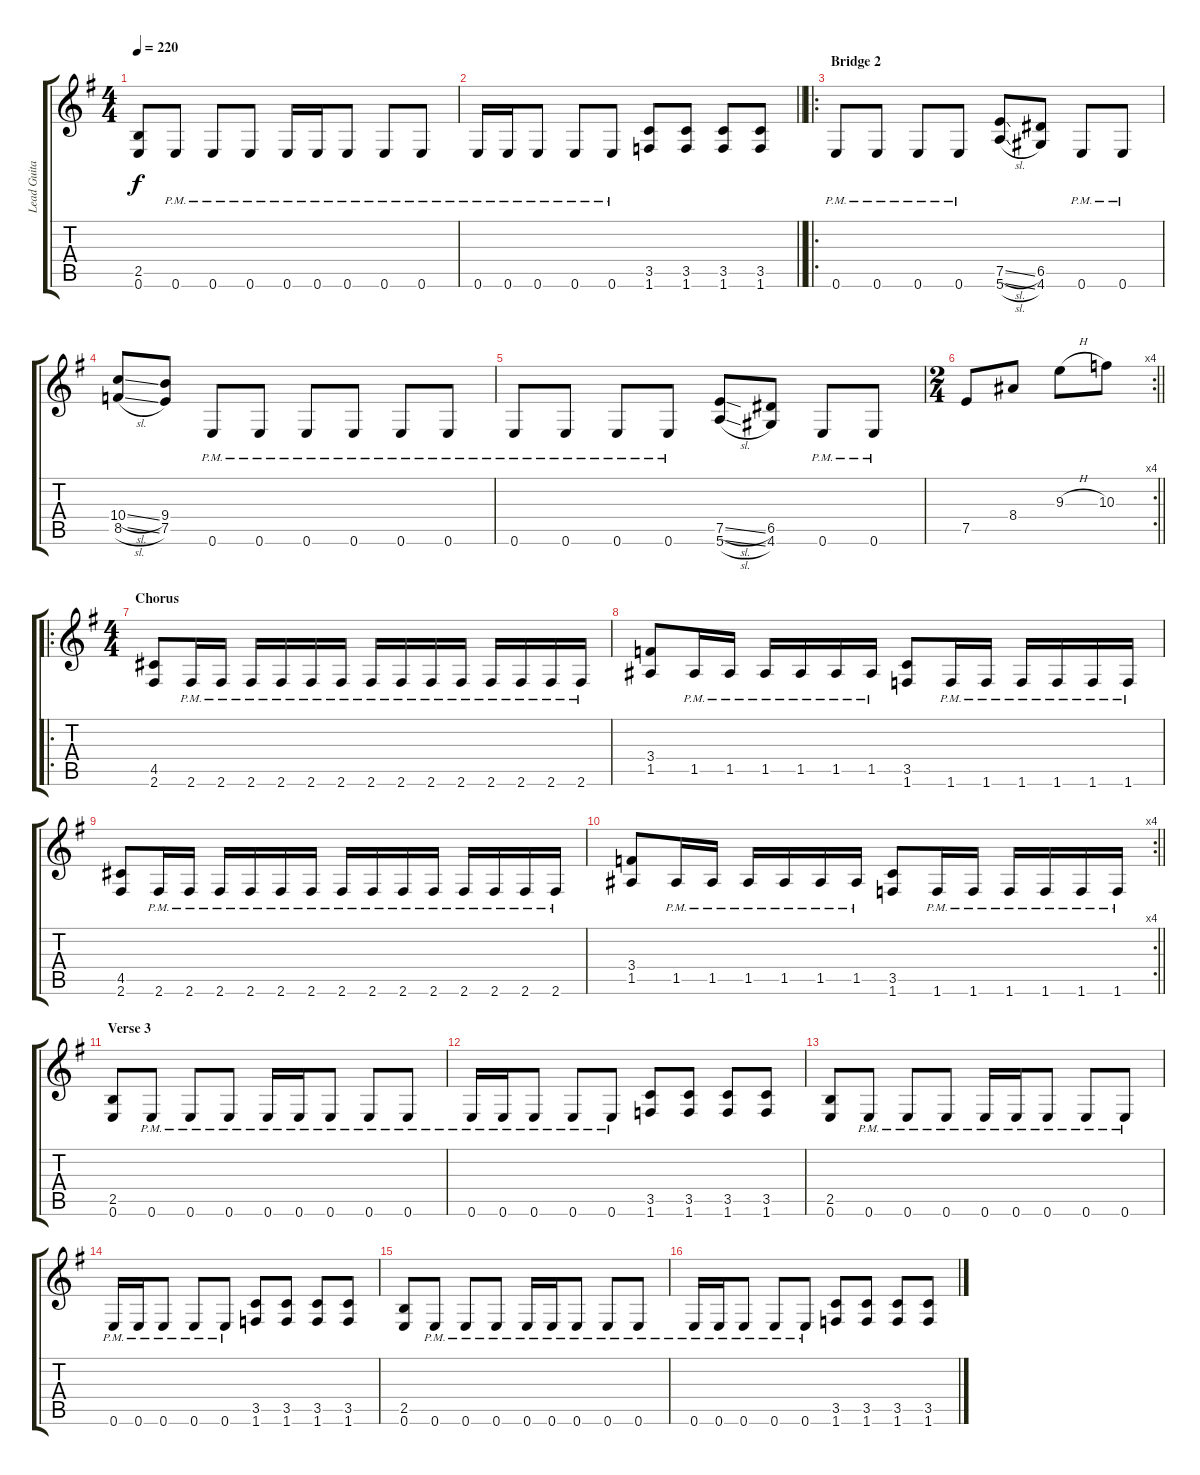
\track ("Lead Guitar" "Lead Guita") {instrument distortionguitar}
\staff {score tabs}
\tuning (E4 B3 G3 D3 A2 E2) {hide}
\ts (4 4)
\tempo 220
\clef g2
\ks g
(2.5 0.6).8{dy f} 0.6{pm}.8 0.6{pm}.8 0.6{pm}.8 0.6{pm}.16 0.6{pm}.16 0.6{pm}.8 0.6{pm}.8 0.6{pm}.8 |
\barLineRight lightlight
0.6{pm}.16 0.6{pm}.16 0.6{pm}.8 0.6{pm}.8 0.6{pm}.8 (3.5 1.6).8 (3.5 1.6).8 (3.5 1.6).8 (3.5 1.6).8 |
\ro
\section ("" "Bridge 2")
0.6{pm}.8 0.6{pm}.8 0.6{pm}.8 0.6{pm}.8 (7.5{sl} 5.6{sl}).8 (6.5 4.6).8 0.6{pm}.8 0.6{pm}.8 |
(10.4{sl} 8.5{sl}).8 (9.4 7.5).8 0.6{pm}.8 0.6{pm}.8 0.6{pm}.8 0.6{pm}.8 0.6{pm}.8 0.6{pm}.8 |
0.6{pm}.8 0.6{pm}.8 0.6{pm}.8 0.6{pm}.8 (7.5{sl} 5.6{sl}).8 (6.5 4.6).8 0.6{pm}.8 0.6{pm}.8 |
\rc 4
\ts (2 4)
\barLineRight lightlight
7.5.8 8.4.8 9.3{h}.8 10.3.8 |
\ro
\ts (4 4)
\section ("" "Chorus")
(4.5 2.6).8 2.6{pm}.16 2.6{pm}.16 2.6{pm}.16 2.6{pm}.16 2.6{pm}.16 2.6{pm}.16 2.6{pm}.16 2.6{pm}.16 2.6{pm}.16 2.6{pm}.16 2.6{pm}.16 2.6{pm}.16 2.6{pm}.16 2.6{pm}.16 |
(3.4 1.5).8 1.5{pm}.16 1.5{pm}.16 1.5{pm}.16 1.5{pm}.16 1.5{pm}.16 1.5{pm}.16 (3.5 1.6).8 1.6{pm}.16 1.6{pm}.16 1.6{pm}.16 1.6{pm}.16 1.6{pm}.16 1.6{pm}.16 |
(4.5 2.6).8 2.6{pm}.16 2.6{pm}.16 2.6{pm}.16 2.6{pm}.16 2.6{pm}.16 2.6{pm}.16 2.6{pm}.16 2.6{pm}.16 2.6{pm}.16 2.6{pm}.16 2.6{pm}.16 2.6{pm}.16 2.6{pm}.16 2.6{pm}.16 |
\rc 4
\barLineRight lightlight
(3.4 1.5).8 1.5{pm}.16 1.5{pm}.16 1.5{pm}.16 1.5{pm}.16 1.5{pm}.16 1.5{pm}.16 (3.5 1.6).8 1.6{pm}.16 1.6{pm}.16 1.6{pm}.16 1.6{pm}.16 1.6{pm}.16 1.6{pm}.16 |
\section ("" "Verse 3")
(2.5 0.6).8 0.6{pm}.8 0.6{pm}.8 0.6{pm}.8 0.6{pm}.16 0.6{pm}.16 0.6{pm}.8 0.6{pm}.8 0.6{pm}.8 |
0.6{pm}.16 0.6{pm}.16 0.6{pm}.8 0.6{pm}.8 0.6{pm}.8 (3.5 1.6).8 (3.5 1.6).8 (3.5 1.6).8 (3.5 1.6).8 |
(2.5 0.6).8 0.6{pm}.8 0.6{pm}.8 0.6{pm}.8 0.6{pm}.16 0.6{pm}.16 0.6{pm}.8 0.6{pm}.8 0.6{pm}.8 |
0.6{pm}.16 0.6{pm}.16 0.6{pm}.8 0.6{pm}.8 0.6{pm}.8 (3.5 1.6).8 (3.5 1.6).8 (3.5 1.6).8 (3.5 1.6).8 |
(2.5 0.6).8 0.6{pm}.8 0.6{pm}.8 0.6{pm}.8 0.6{pm}.16 0.6{pm}.16 0.6{pm}.8 0.6{pm}.8 0.6{pm}.8 |
0.6{pm}.16 0.6{pm}.16 0.6{pm}.8 0.6{pm}.8 0.6{pm}.8 (3.5 1.6).8 (3.5 1.6).8 (3.5 1.6).8 (3.5 1.6).8
